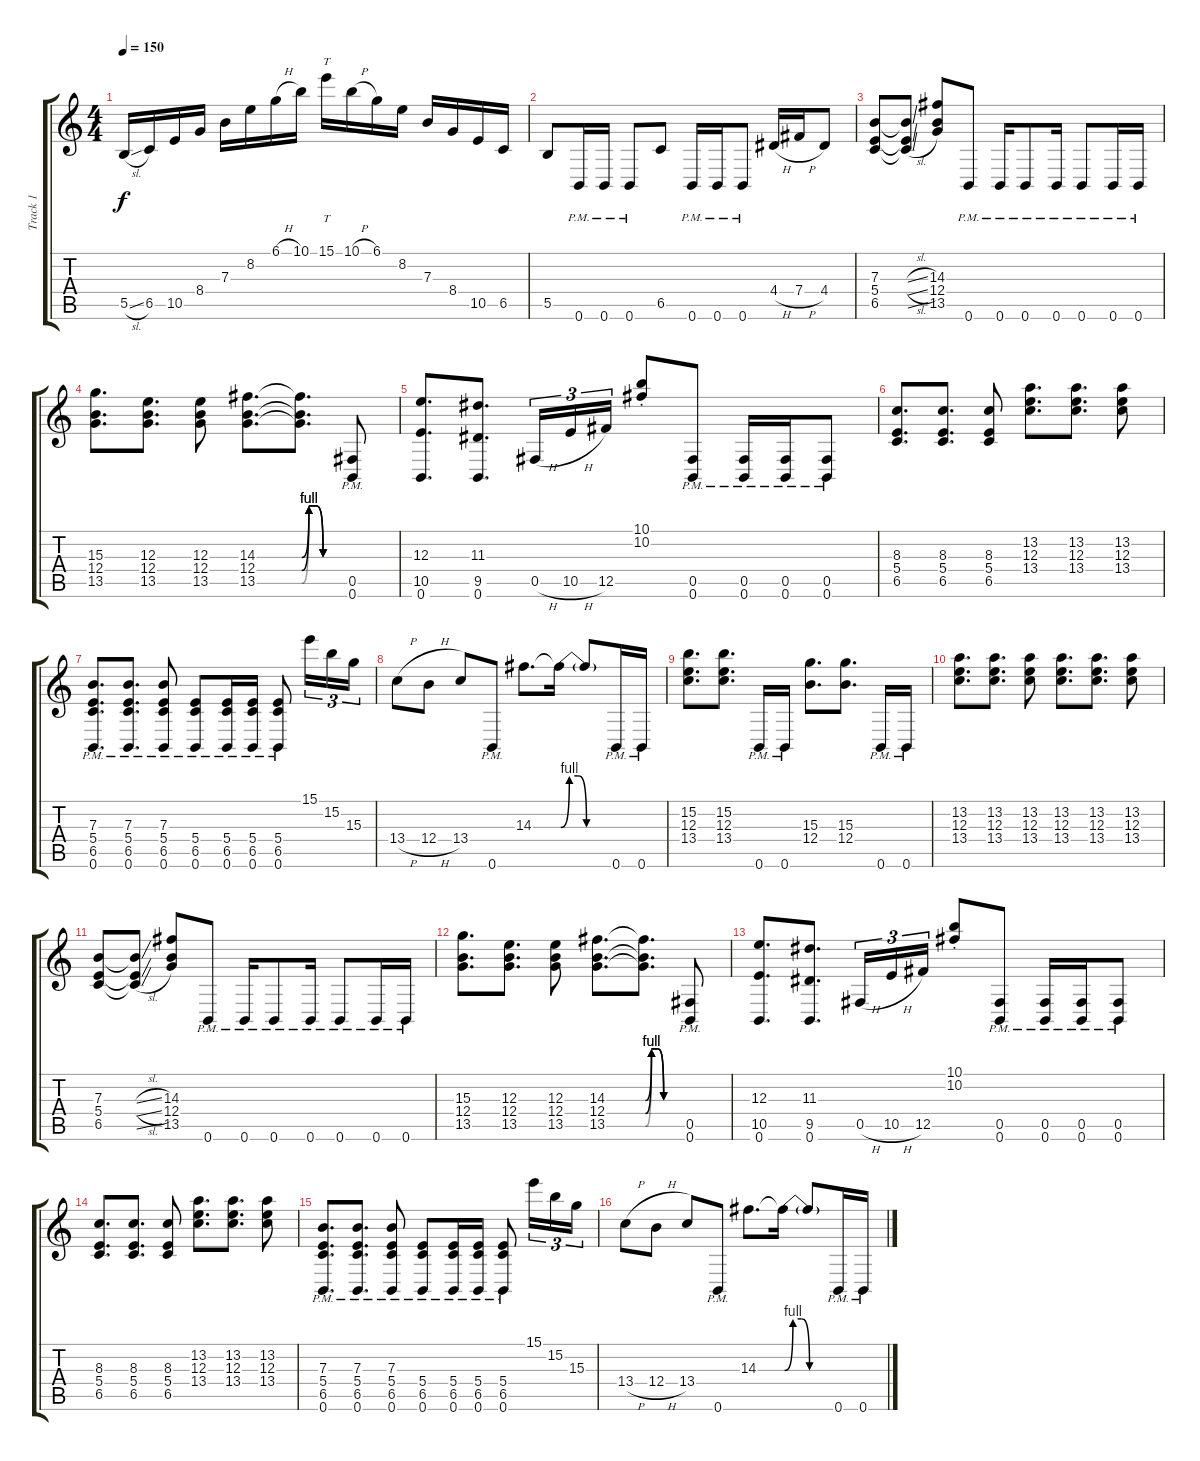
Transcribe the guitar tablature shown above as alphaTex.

\track ("Track 1" "Track 1") {instrument distortionguitar}
\staff {score tabs}
\tuning (Db4 Ab3 E3 B2 Gb2 B1) {hide}
\ts (4 4)
\tempo 150
\clef g2
\ks c
5.5{sl}.16{dy f} 6.5.16 10.5.16 8.4.16 7.3.16 8.2.16 6.1{h}.16 10.1.16 15.1.16{tt} 10.1{h}.16 6.1.16 8.2.16 7.3.16 8.4.16 10.5.16 6.5.16 |
5.5.8 0.6{pm}.16 0.6{pm}.16 0.6{pm}.8 6.5.8 0.6{pm}.16 0.6{pm}.16 0.6{pm}.8 4.4{h}.16 7.4{h}.16 4.4.8 |
(7.3 5.4 6.5).8 (7.3{sl t} 5.4{sl t} 6.5{sl t}).8 (14.3 12.4 13.5).8 0.6{pm}.8 0.6{pm}.16 0.6{pm}.8 0.6{pm}.16 0.6{pm}.8 0.6{pm}.16 0.6{pm}.16 |
(15.3 12.4 13.5).8{d} (12.3 12.4 13.5).8{d} (12.3 12.4 13.5).8 (14.3 12.4 13.5).8{d} (14.3{be (custom 0 0 10 4 20 4 30 0 60 0) t} 12.4{be (custom 0 0 10 4 20 4 30 0 60 0) t} 13.5{be (custom 0 0 10 4 20 4 30 0 60 0) t}).8{d} (0.5{pm} 0.6{pm}).8 |
(12.3 10.5 0.6).8{d} (11.3 9.5 0.6).8{d} 0.5{h}.16{tu (3 2)} 10.5{h}.16{tu (3 2)} 12.5.16{tu (3 2)} (10.1 10.2{st}).8 (0.5{pm} 0.6{pm}).8 (0.5{pm} 0.6{pm}).16 (0.5{pm} 0.6{pm}).16 (0.5{pm} 0.6{pm}).8 |
(8.3 5.4 6.5).8{d} (8.3 5.4 6.5).8{d} (8.3 5.4 6.5).8 (13.2 12.3 13.4).8{d} (13.2 12.3 13.4).8{d} (13.2 12.3 13.4).8 |
(7.3{pm} 5.4{pm} 6.5{pm} 0.6{pm}).8{d} (7.3{pm} 5.4{pm} 6.5{pm} 0.6{pm}).8{d} (7.3{pm} 5.4{pm} 6.5{pm} 0.6{pm}).8 (5.4{pm} 6.5{pm} 0.6{pm}).8 (5.4{pm} 6.5{pm} 0.6{pm}).16 (5.4{pm} 6.5{pm} 0.6{pm}).16 (5.4{pm} 6.5{pm} 0.6{pm}).8 15.1.16{tu (3 2)} 15.2.16{tu (3 2)} 15.3.16{tu (3 2)} |
13.4{h}.8 12.4{h}.8 13.4.8 0.6{pm}.8 14.3.8{d} 14.3{be (custom 0 0 10 4 20 4 30 0 60 0) t}.16 14.3{t}.8 0.6{pm}.16 0.6{pm}.16 |
(15.2 12.3 13.4).8{d} (15.2 12.3 13.4).8{d} 0.6{pm}.16 0.6{pm}.16 (15.3 12.4).8{d} (15.3 12.4).8{d} 0.6{pm}.16 0.6{pm}.16 |
(13.2 12.3 13.4).8{d} (13.2 12.3 13.4).8{d} (13.2 12.3 13.4).8 (13.2 12.3 13.4).8{d} (13.2 12.3 13.4).8{d} (13.2 12.3 13.4).8 |
(7.3 5.4 6.5).8 (7.3{sl t} 5.4{sl t} 6.5{sl t}).8 (14.3 12.4 13.5).8 0.6{pm}.8 0.6{pm}.16 0.6{pm}.8 0.6{pm}.16 0.6{pm}.8 0.6{pm}.16 0.6{pm}.16 |
(15.3 12.4 13.5).8{d} (12.3 12.4 13.5).8{d} (12.3 12.4 13.5).8 (14.3 12.4 13.5).8{d} (14.3{be (custom 0 0 10 4 20 4 30 0 60 0) t} 12.4{be (custom 0 0 10 4 20 4 30 0 60 0) t} 13.5{be (custom 0 0 10 4 20 4 30 0 60 0) t}).8{d} (0.5{pm} 0.6{pm}).8 |
(12.3 10.5 0.6).8{d} (11.3 9.5 0.6).8{d} 0.5{h}.16{tu (3 2)} 10.5{h}.16{tu (3 2)} 12.5.16{tu (3 2)} (10.1 10.2{st}).8 (0.5{pm} 0.6{pm}).8 (0.5{pm} 0.6{pm}).16 (0.5{pm} 0.6{pm}).16 (0.5{pm} 0.6{pm}).8 |
(8.3 5.4 6.5).8{d} (8.3 5.4 6.5).8{d} (8.3 5.4 6.5).8 (13.2 12.3 13.4).8{d} (13.2 12.3 13.4).8{d} (13.2 12.3 13.4).8 |
(7.3{pm} 5.4{pm} 6.5{pm} 0.6{pm}).8{d} (7.3{pm} 5.4{pm} 6.5{pm} 0.6{pm}).8{d} (7.3{pm} 5.4{pm} 6.5{pm} 0.6{pm}).8 (5.4{pm} 6.5{pm} 0.6{pm}).8 (5.4{pm} 6.5{pm} 0.6{pm}).16 (5.4{pm} 6.5{pm} 0.6{pm}).16 (5.4{pm} 6.5{pm} 0.6{pm}).8 15.1.16{tu (3 2)} 15.2.16{tu (3 2)} 15.3.16{tu (3 2)} |
13.4{h}.8 12.4{h}.8 13.4.8 0.6{pm}.8 14.3.8{d} 14.3{be (custom 0 0 10 4 20 4 30 0 60 0) t}.16 14.3{t}.8 0.6{pm}.16 0.6{pm}.16
